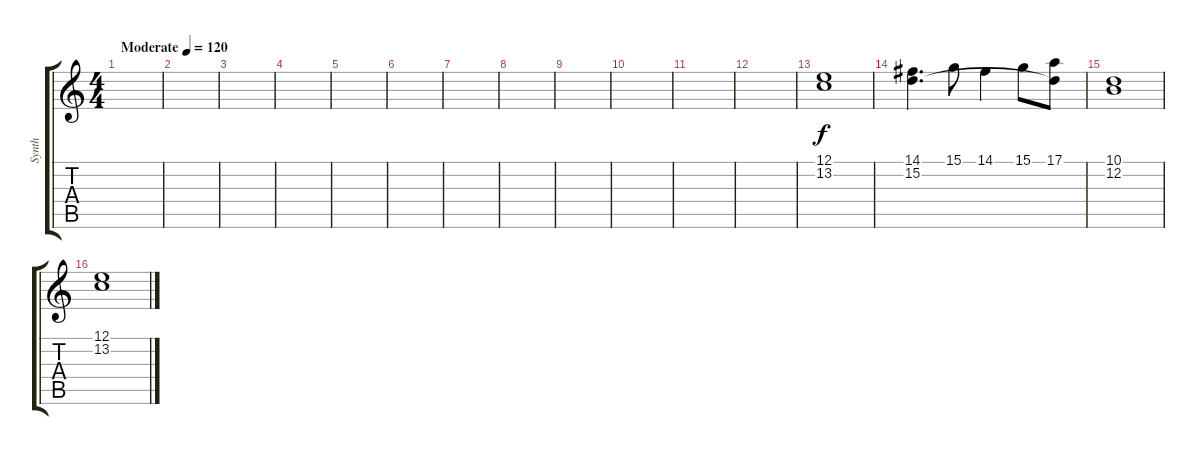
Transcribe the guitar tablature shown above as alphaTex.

\track ("Synth" "Synth") {instrument stringensemble1}
\staff {score tabs}
\tuning (E4 B3 G3 D3 A2 E2) {hide}
\ts (4 4)
\tempo (120 "Moderate")
\clef g2
\ks c
|
|
|
|
|
|
|
|
|
|
|
|
(12.1 13.2).1{instrument stringensemble1} |
(14.1 15.2).4{d} 15.1.8 14.1.4 15.1.8 (17.1 15.2{t}).8 |
(10.1 12.2).1 |
(12.1 13.2).1
